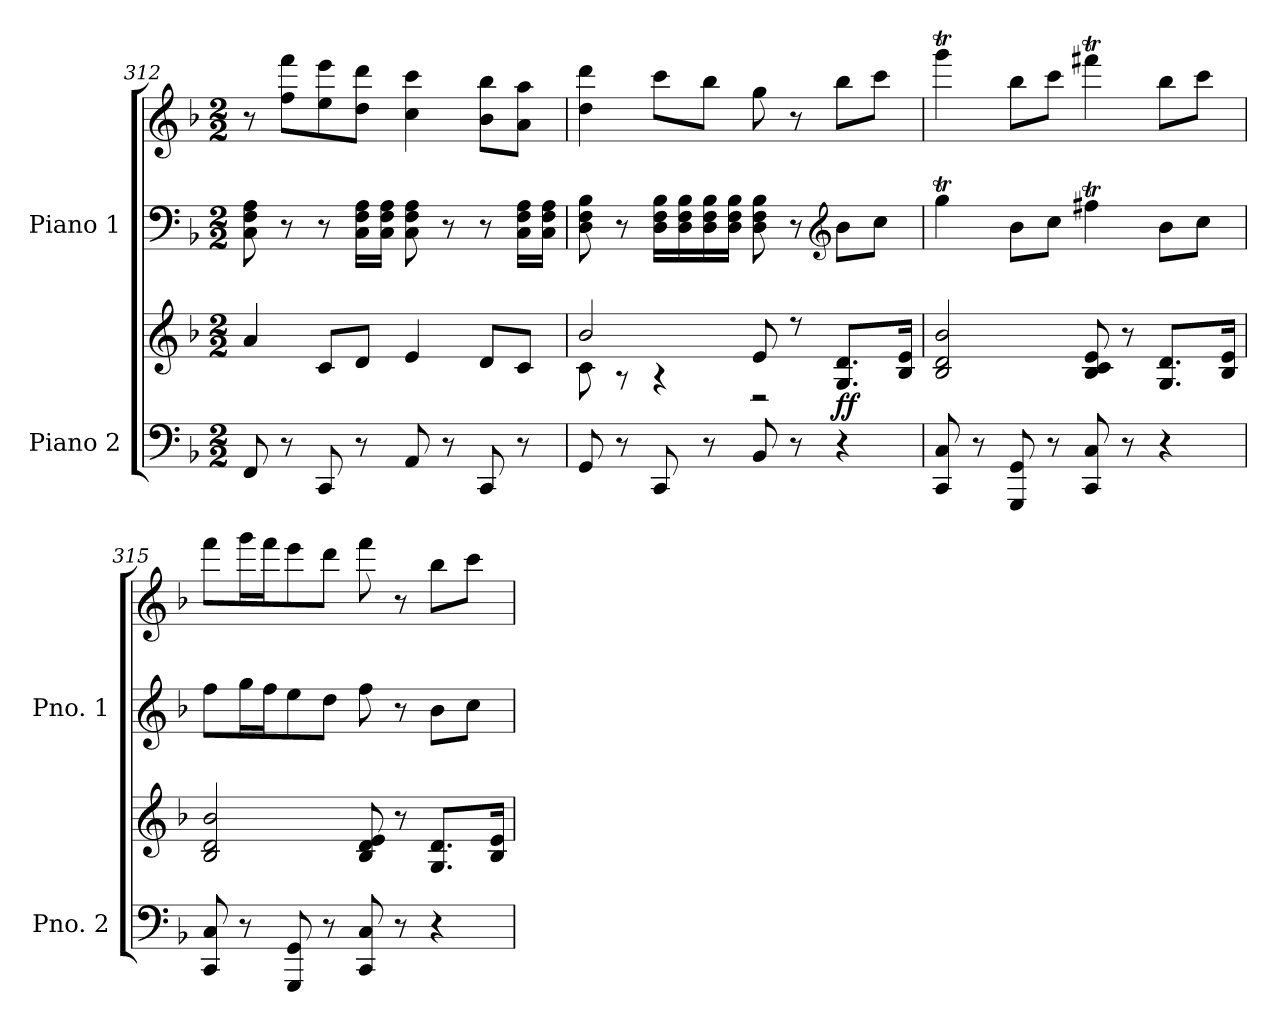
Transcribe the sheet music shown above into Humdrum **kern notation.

**kern	**kern	**dynam	**kern	**kern
*part2	*part2	*part2	*part1	*part1
*staff4	*staff3	*staff3/4	*staff2	*staff1
*I"Piano 2	*	*	*I"Piano 1	*
*I'Pno. 2	*	*	*I'Pno. 1	*
!!LO:LB:g=z
*clefF4	*clefG2	*	*clefF4	*clefG2
*k[b-]	*k[b-]	*	*k[b-]	*k[b-]
*M2/2	*M2/2	*	*M2/2	*M2/2
=312	=312	=312	=312	=312
8FF/	4a/	.	8C\ 8F\ 8A\	8r
8r	.	.	8r	8ff\ 8fff\L
8CC/	8c/L	.	8r	8ee\ 8eee\
8r	8d/J	.	16C\ 16F\ 16A\LL	8dd\ 8ddd\J
.	.	.	16C\ 16F\ 16A\JJ	.
8AA/	4e/	.	8C\ 8F\ 8A\	4cc\ 4ccc\
8r	.	.	8r	.
8CC/	8d/L	.	8r	8b-\ 8bb-\L
8r	8c/J	.	16C\ 16F\ 16A\LL	8a\ 8aa\J
.	.	.	16C\ 16F\ 16A\JJ	.
=313	=313	=313	=313	=313
*	*^	*	*	*
8GG/	2b-/	8c\	.	8D\ 8F\ 8B-\	4dd\ 4ddd\
8r	.	8r	.	8r	.
8CC/	.	4r	.	16D\ 16F\ 16B-\LL	8ccc\L
.	.	.	.	16D\ 16F\ 16B-\	.
8r	.	.	.	16D\ 16F\ 16B-\	8bb-\J
.	.	.	.	16D\ 16F\ 16B-\JJ	.
8BB-/	8e/	2r	.	8D\ 8F\ 8B-\	8gg\
8r	8r	.	.	8r	8r
*	*	*	*	*clefG2	*
!	!	!	!LO:DY:b	!	!
4r	8.G/ 8.d/L	.	ff	8b-\L	8bb-\L
.	.	.	.	8cc\J	8ccc\J
.	16B-/ 16e/Jk	.	.	.	.
*	*v	*v	*	*	*
=314	=314	=314	=314	=314
8CC/ 8C/	2B-/ 2d/ 2b-/	.	4ggT\	4gggT\
8r	.	.	.	.
8GGG/ 8GG/	.	.	8b-\L	8bb-\L
8r	.	.	8cc\J	8ccc\J
8CC/ 8C/	8B-/ 8c/ 8e/	.	4ff#Xt\	4fff#Xt\
8r	8r	.	.	.
4r	8.G/ 8.d/L	.	8b-\L	8bb-\L
.	.	.	8cc\J	8ccc\J
.	16B-/ 16e/Jk	.	.	.
!!LO:PB:g=z
=315	=315	=315	=315	=315
8CC/ 8C/	2B-/ 2d/ 2b-/	.	8ff\L	8fff\L
8r	.	.	16gg\L	16ggg\L
.	.	.	16ff\J	16fff\J
8GGG/ 8GG/	.	.	8ee\	8eee\
8r	.	.	8dd\J	8ddd\J
8CC/ 8C/	8B-/ 8d/ 8e/	.	8ff\	8fff\
8r	8r	.	8r	8r
4r	8.G/ 8.d/L	.	8b-\L	8bb-\L
.	.	.	8cc\J	8ccc\J
.	16B-/ 16e/Jk	.	.	.
=	=	=	=	=
*-	*-	*-	*-	*-
